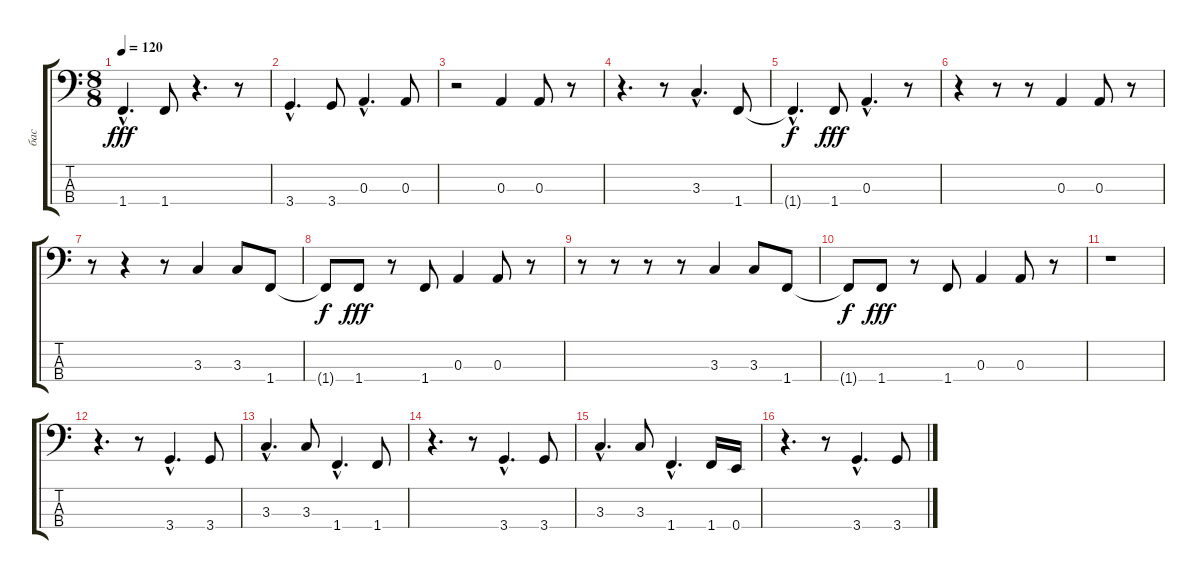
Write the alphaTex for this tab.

\track ("бас" "бас") {instrument fretlessbass}
\staff {score tabs}
\tuning (G2 D2 A1 E1) {hide}
\ts (8 8)
\tempo 120
\clef f4
\ks c
1.4{hac}.4{d dy fff} 1.4.8 r.4{d} r.8 |
3.4{hac}.4{d} 3.4.8 0.3{hac}.4{d} 0.3.8 |
r.2 0.3.4 0.3.8 r.8 |
r.4{d} r.8 3.3{hac}.4{d} 1.4.8 |
1.4{hac t}.4{d dy f} 1.4.8{dy fff} 0.3{hac}.4{d} r.8 |
r.4 r.8 r.8 0.3.4 0.3.8 r.8 |
r.8 r.4 r.8 3.3.4 3.3.8 1.4.8 |
1.4{t}.8{dy f} 1.4.8{dy fff} r.8 1.4.8 0.3.4 0.3.8 r.8 |
r.8 r.8 r.8 r.8 3.3.4 3.3.8 1.4.8 |
1.4{t}.8{dy f} 1.4.8{dy fff} r.8 1.4.8 0.3.4 0.3.8 r.8 |
r.1 |
r.4{d} r.8 3.4{hac}.4{d} 3.4.8 |
3.3{hac}.4{d} 3.3.8 1.4{hac}.4{d} 1.4.8 |
r.4{d} r.8 3.4{hac}.4{d} 3.4.8 |
3.3{hac}.4{d} 3.3.8 1.4{hac}.4{d} 1.4.16 0.4.16 |
r.4{d} r.8 3.4{hac}.4{d} 3.4.8
